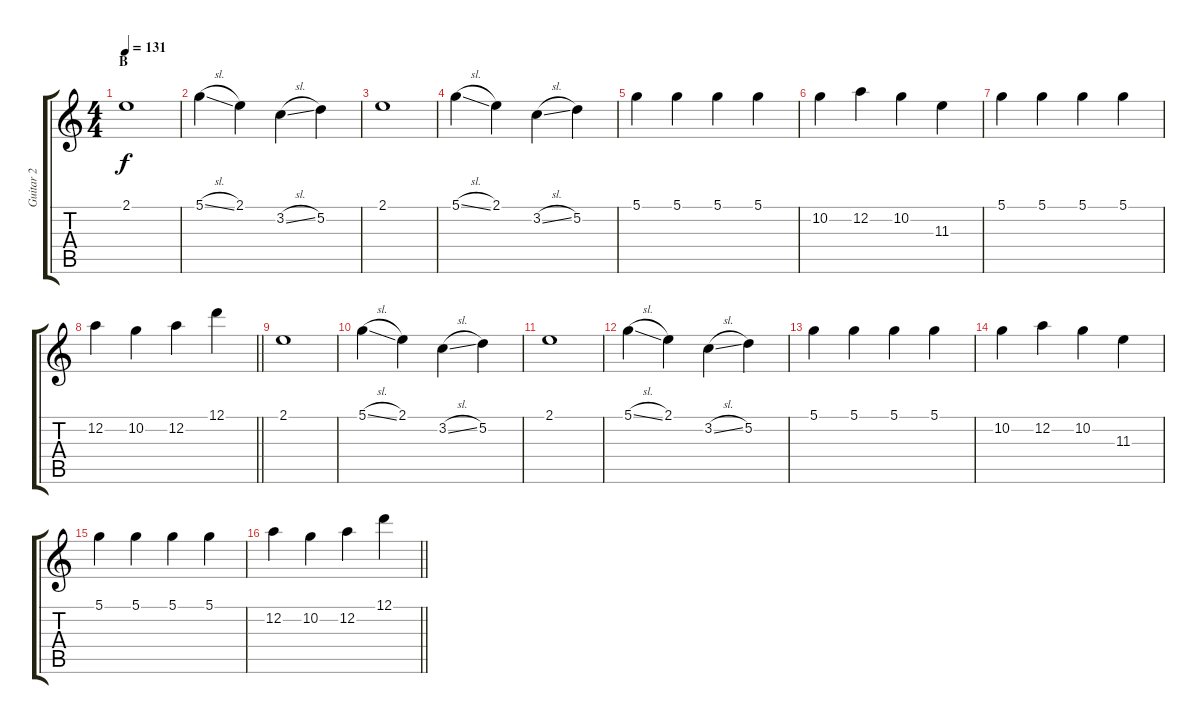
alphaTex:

\track ("Guitar 2" "Guitar 2") {instrument acousticguitarnylon}
\staff {score tabs}
\tuning (D4 A3 F3 C3 G2 C2) {hide}
\ts (4 4)
\section ("" "B")
\tempo 131
\clef g2
\ks c
2.1.1{dy f instrument electricguitarjazz} |
5.1{sl}.4 2.1.4 3.2{sl}.4 5.2.4 |
2.1.1 |
5.1{sl}.4 2.1.4 3.2{sl}.4 5.2.4 |
5.1.4 5.1.4 5.1.4 5.1.4 |
10.2.4 12.2.4 10.2.4 11.3.4 |
5.1.4 5.1.4 5.1.4 5.1.4 |
\barLineRight lightlight
12.2.4 10.2.4 12.2.4 12.1.4 |
2.1.1 |
5.1{sl}.4 2.1.4 3.2{sl}.4 5.2.4 |
2.1.1 |
5.1{sl}.4 2.1.4 3.2{sl}.4 5.2.4 |
5.1.4 5.1.4 5.1.4 5.1.4 |
10.2.4 12.2.4 10.2.4 11.3.4 |
5.1.4 5.1.4 5.1.4 5.1.4 |
\barLineRight lightlight
12.2.4 10.2.4 12.2.4 12.1.4
